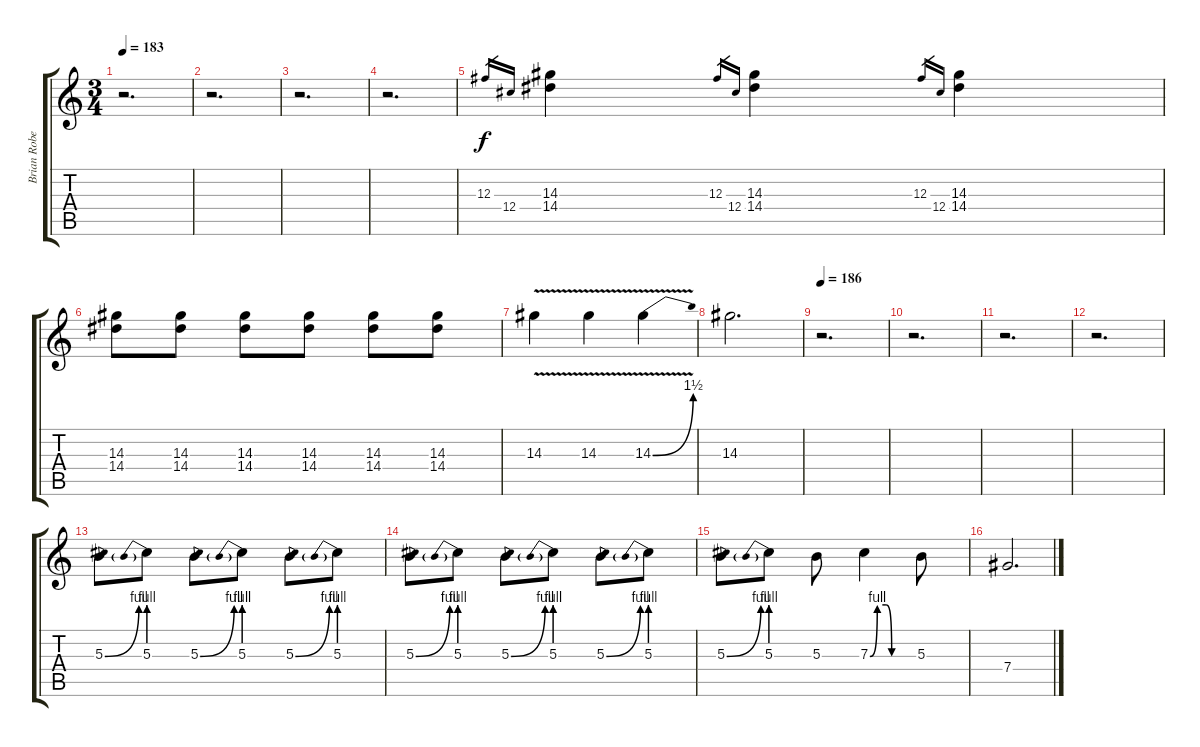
\track ("Brian Robertson" "Brian Robe") {instrument overdrivenguitar}
\staff {score tabs}
\tuning (Eb4 Bb3 Gb3 Db3 Ab2 Eb2) {hide}
\ts (3 4)
\tempo 183
\clef g2
\ks c
r.2{d dy f} |
r.2{d} |
r.2{d} |
r.2{d} |
12.3.16{gr} 12.4.16{gr} (14.3 14.4).4 12.3.16{gr} 12.4.16{gr} (14.3 14.4).4 12.3.16{gr} 12.4.16{gr} (14.3 14.4).4 |
(14.3 14.4).8 (14.3 14.4).8 (14.3 14.4).8 (14.3 14.4).8 (14.3 14.4).8 (14.3 14.4).8 |
14.3{v}.4 14.3{v}.4 14.3{be (bend 0 0 60 6) v}.4 |
14.3.2{d} |
\tempo 186
r.2{d} |
r.2{d} |
r.2{d} |
r.2{d} |
5.3{be (bend 0 0 60 4)}.8 5.3{be (prebend 0 4 60 4)}.8 5.3{be (bend 0 0 60 4)}.8 5.3{be (prebend 0 4 60 4)}.8 5.3{be (bend 0 0 60 4)}.8 5.3{be (prebend 0 4 60 4)}.8 |
5.3{be (bend 0 0 60 4)}.8 5.3{be (prebend 0 4 60 4)}.8 5.3{be (bend 0 0 60 4)}.8 5.3{be (prebend 0 4 60 4)}.8 5.3{be (bend 0 0 60 4)}.8 5.3{be (prebend 0 4 60 4)}.8 |
5.3{be (bend 0 0 60 4)}.8 5.3{be (prebend 0 4 60 4)}.8 5.3.8 7.3{be (custom 0 0 10 4 22 4 30 0 60 0)}.4 5.3.8 |
7.4.2{d}
